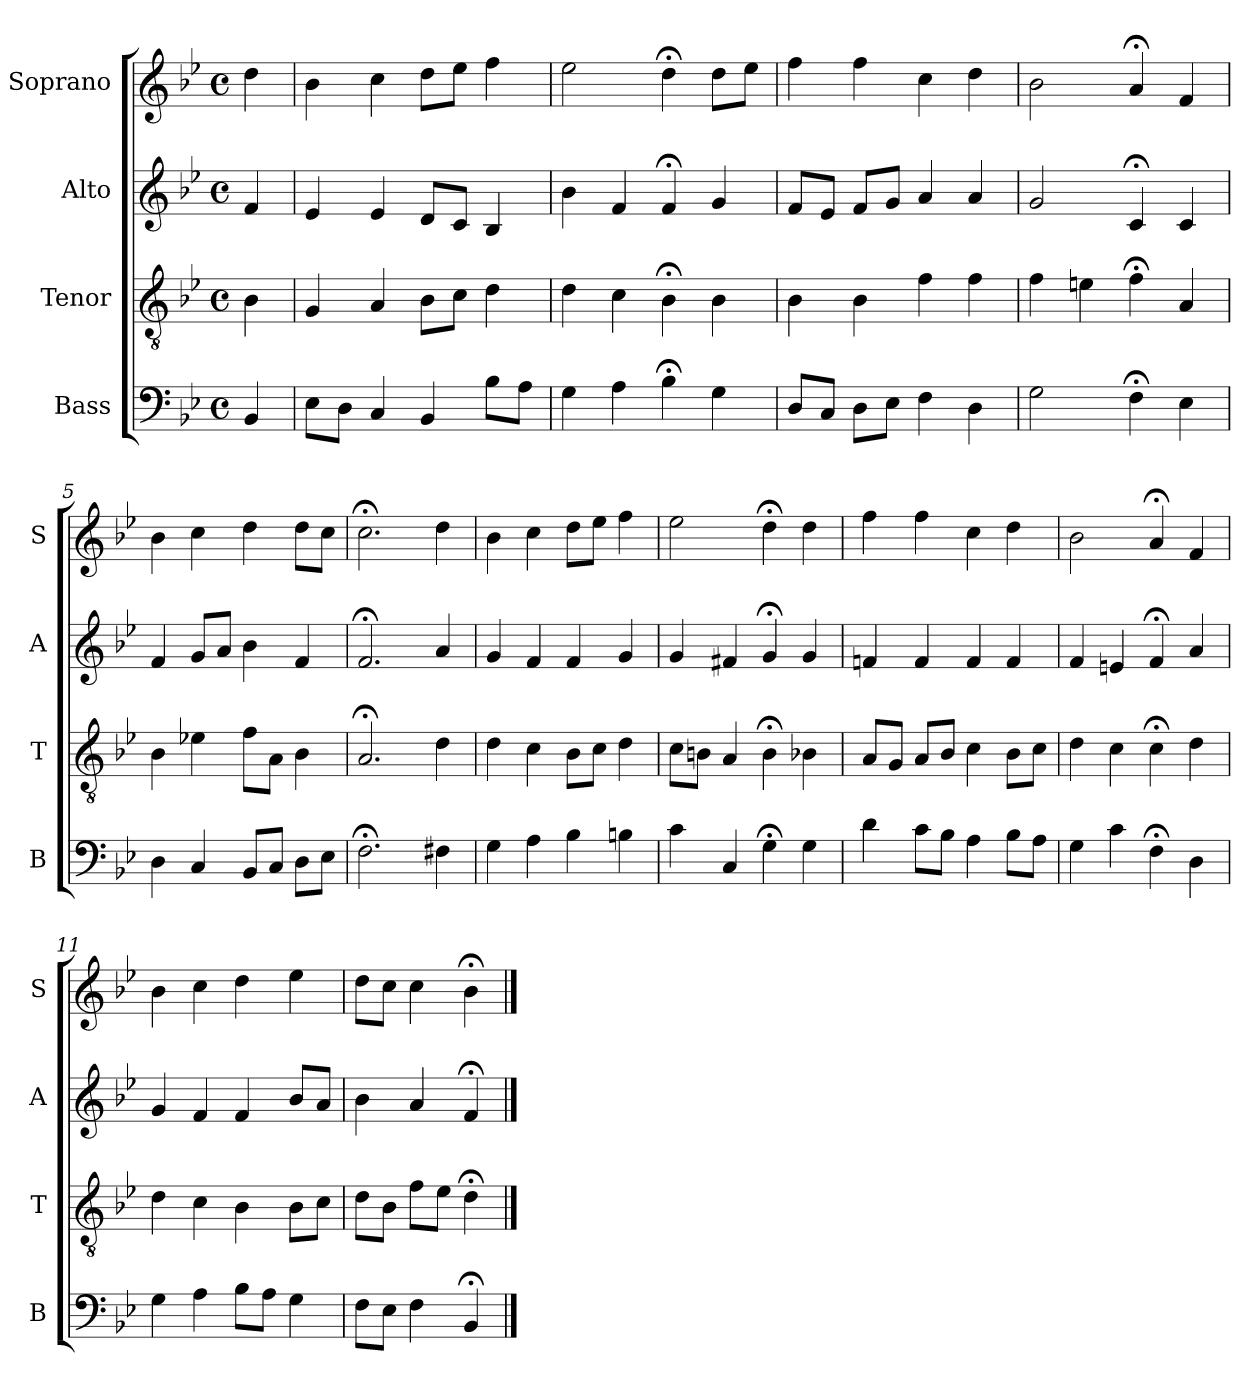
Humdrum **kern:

**kern	**kern	**kern	**kern
*part4	*part3	*part2	*part1
*staff4	*staff3	*staff2	*staff1
*I"Bass	*I"Tenor	*I"Alto	*I"Soprano
*I'B	*I'T	*I'A	*I'S
*clefF4	*clefGv2	*clefG2	*clefG2
*k[b-e-]	*k[b-e-]	*k[b-e-]	*k[b-e-]
*B-:	*B-:	*B-:	*B-:
*M4/4	*M4/4	*M4/4	*M4/4
*met(c)	*met(c)	*met(c)	*met(c)
*MM100	*MM100	*MM100	*MM100
=	=	=	=
4BB-	4B-	4f	4dd
=1	=1	=1	=1
8E-L	4G	4e-	4b-
8DJ	.	.	.
4Ci	4Ai	4e-i	4cci
4BB-	8B-L	8dL	8ddL
.	8cJ	8cJ	8ee-J
8B-L	4d	4B-	4ff
8AJ	.	.	.
=2	=2	=2	=2
4G	4d	4b-	2ee-
4A	4c	4f	.
4B-;<	4B-;<	4f;<	4dd;<
4G	4B-	4g	8ddL
.	.	.	8ee-J
=3	=3	=3	=3
8DL	4B-	8fL	4ff
8CJ	.	8e-J	.
8DL	4B-	8fL	4ff
8E-J	.	8gJ	.
4F	4f	4a	4cc
4D	4f	4a	4dd
=4	=4	=4	=4
2G	4f	2g	2b-
.	4en	.	.
4F;<	4f;<	4c;<	4a;<
4E-	4A	4c	4f
=5	=5	=5	=5
4D	4B-	4f	4b-
4C	4e-X	8gL	4cc
.	.	8aJ	.
8BB-L	8fL	4b-	4dd
8CJ	8AJ	.	.
8DL	4B-	4f	8ddL
8E-J	.	.	8ccJ
=6	=6	=6	=6
2.F;<	2.A;<	2.f;<	2.cc;<
4F#X	4d	4a	4dd
=7	=7	=7	=7
4G	4d	4g	4b-
4A	4c	4f	4cc
4B-	8B-L	4f	8ddL
.	8cJ	.	8ee-J
4Bn	4d	4g	4ff
=8	=8	=8	=8
4c	8cL	4g	2ee-
.	8BnJ	.	.
4C	4A	4f#X	.
4G;<	4B;<	4g;<	4dd;<
4G	4B-X	4g	4dd
=9	=9	=9	=9
4d	8AL	4fn	4ff
.	8GJ	.	.
8cL	8AL	4f	4ff
8B-J	8B-J	.	.
4A	4c	4f	4cc
8B-L	8B-L	4f	4dd
8AJ	8cJ	.	.
=10	=10	=10	=10
4G	4d	4f	2b-
4c	4c	4en	.
4F;<	4c;<	4f;<	4a;<
4D	4d	4a	4f
=11	=11	=11	=11
4G	4d	4g	4b-
4A	4c	4f	4cc
8B-L	4B-	4f	4dd
8AJ	.	.	.
4G	8B-L	8b-L	4ee-
.	8cJ	8aJ	.
=12	=12	=12	=12
8FL	8dL	4b-	8ddL
8E-J	8B-J	.	8ccJ
4F	8fL	4a	4cc
.	8e-J	.	.
4BB-;<	4d;<	4f;<	4b-;<
==	==	==	==
*-	*-	*-	*-
